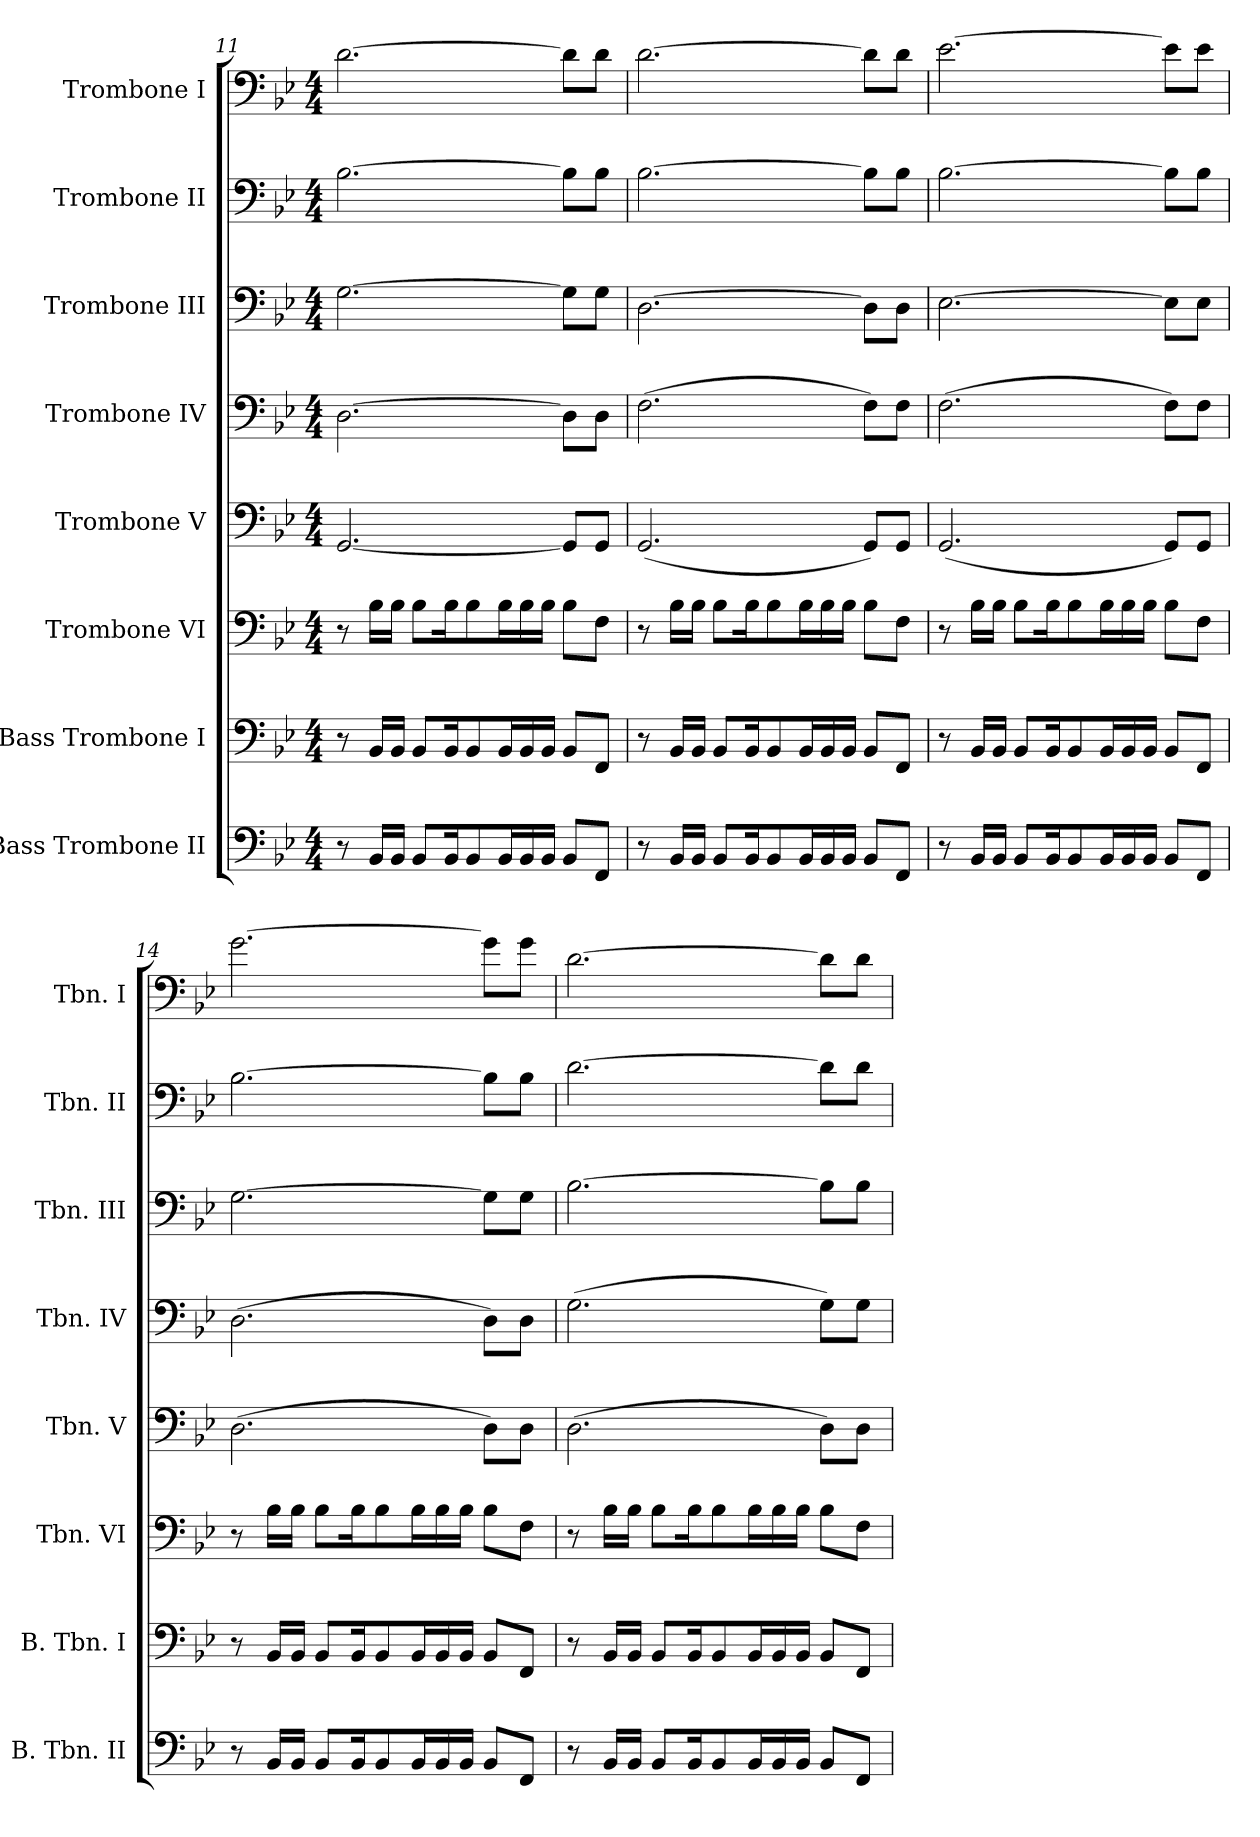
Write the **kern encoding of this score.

**kern	**kern	**kern	**kern	**kern	**kern	**kern	**kern
*part8	*part7	*part6	*part5	*part4	*part3	*part2	*part1
*staff8	*staff7	*staff6	*staff5	*staff4	*staff3	*staff2	*staff1
*I"Bass Trombone II	*I"Bass Trombone I	*I"Trombone VI	*I"Trombone V	*I"Trombone IV	*I"Trombone III	*I"Trombone II	*I"Trombone I
*I'B. Tbn. II	*I'B. Tbn. I	*I'Tbn. VI	*I'Tbn. V	*I'Tbn. IV	*I'Tbn. III	*I'Tbn. II	*I'Tbn. I
*clefF4	*clefF4	*clefF4	*clefF4	*clefF4	*clefF4	*clefF4	*clefF4
*k[b-e-]	*k[b-e-]	*k[b-e-]	*k[b-e-]	*k[b-e-]	*k[b-e-]	*k[b-e-]	*k[b-e-]
*M4/4	*M4/4	*M4/4	*M4/4	*M4/4	*M4/4	*M4/4	*M4/4
=11	=11	=11	=11	=11	=11	=11	=11
8r	8r	8r	[2.GG/	[2.D\	[2.G\	[2.B-\	[2.d\
16BB-/LL	16BB-/LL	16B-\LL	.	.	.	.	.
16BB-/JJ	16BB-/JJ	16B-\JJ	.	.	.	.	.
8BB-/L	8BB-/L	8B-\L	.	.	.	.	.
16BB-/K	16BB-/K	16B-\K	.	.	.	.	.
8BB-/	8BB-/	8B-\	.	.	.	.	.
16BB-/L	16BB-/L	16B-\L	.	.	.	.	.
16BB-/	16BB-/	16B-\	.	.	.	.	.
16BB-/JJ	16BB-/JJ	16B-\JJ	.	.	.	.	.
8BB-/L	8BB-/L	8B-\L	8GG/L]	8D\L]	8G\L]	8B-\L]	8d\L]
8FF/J	8FF/J	8F\J	8GG/J	8D\J	8G\J	8B-\J	8d\J
!!LO:PB:g=z
=12	=12	=12	=12	=12	=12	=12	=12
8r	8r	8r	(2.GG/	(2.F\	[2.D\	[2.B-\	[2.d\
16BB-/LL	16BB-/LL	16B-\LL	.	.	.	.	.
16BB-/JJ	16BB-/JJ	16B-\JJ	.	.	.	.	.
8BB-/L	8BB-/L	8B-\L	.	.	.	.	.
16BB-/K	16BB-/K	16B-\K	.	.	.	.	.
8BB-/	8BB-/	8B-\	.	.	.	.	.
16BB-/L	16BB-/L	16B-\L	.	.	.	.	.
16BB-/	16BB-/	16B-\	.	.	.	.	.
16BB-/JJ	16BB-/JJ	16B-\JJ	.	.	.	.	.
8BB-/L	8BB-/L	8B-\L	8GG/L)	8F\L)	8D\L]	8B-\L]	8d\L]
8FF/J	8FF/J	8F\J	8GG/J	8F\J	8D\J	8B-\J	8d\J
=13	=13	=13	=13	=13	=13	=13	=13
8r	8r	8r	(2.GG/	(2.F\	[2.E-\	[2.B-\	[2.e-\
16BB-/LL	16BB-/LL	16B-\LL	.	.	.	.	.
16BB-/JJ	16BB-/JJ	16B-\JJ	.	.	.	.	.
8BB-/L	8BB-/L	8B-\L	.	.	.	.	.
16BB-/K	16BB-/K	16B-\K	.	.	.	.	.
8BB-/	8BB-/	8B-\	.	.	.	.	.
16BB-/L	16BB-/L	16B-\L	.	.	.	.	.
16BB-/	16BB-/	16B-\	.	.	.	.	.
16BB-/JJ	16BB-/JJ	16B-\JJ	.	.	.	.	.
8BB-/L	8BB-/L	8B-\L	8GG/L)	8F\L)	8E-\L]	8B-\L]	8e-\L]
8FF/J	8FF/J	8F\J	8GG/J	8F\J	8E-\J	8B-\J	8e-\J
=14	=14	=14	=14	=14	=14	=14	=14
8r	8r	8r	(2.D\	(2.D\	[2.G\	[2.B-\	[2.g\
16BB-/LL	16BB-/LL	16B-\LL	.	.	.	.	.
16BB-/JJ	16BB-/JJ	16B-\JJ	.	.	.	.	.
8BB-/L	8BB-/L	8B-\L	.	.	.	.	.
16BB-/K	16BB-/K	16B-\K	.	.	.	.	.
8BB-/	8BB-/	8B-\	.	.	.	.	.
16BB-/L	16BB-/L	16B-\L	.	.	.	.	.
16BB-/	16BB-/	16B-\	.	.	.	.	.
16BB-/JJ	16BB-/JJ	16B-\JJ	.	.	.	.	.
8BB-/L	8BB-/L	8B-\L	8D\L)	8D\L)	8G\L]	8B-\L]	8g\L]
8FF/J	8FF/J	8F\J	8D\J	8D\J	8G\J	8B-\J	8g\J
!!LO:PB:g=z
=15	=15	=15	=15	=15	=15	=15	=15
8r	8r	8r	(2.D\	(2.G\	[2.B-\	[2.d\	[2.d\
16BB-/LL	16BB-/LL	16B-\LL	.	.	.	.	.
16BB-/JJ	16BB-/JJ	16B-\JJ	.	.	.	.	.
8BB-/L	8BB-/L	8B-\L	.	.	.	.	.
16BB-/K	16BB-/K	16B-\K	.	.	.	.	.
8BB-/	8BB-/	8B-\	.	.	.	.	.
16BB-/L	16BB-/L	16B-\L	.	.	.	.	.
16BB-/	16BB-/	16B-\	.	.	.	.	.
16BB-/JJ	16BB-/JJ	16B-\JJ	.	.	.	.	.
8BB-/L	8BB-/L	8B-\L	8D\L)	8G\L)	8B-\L]	8d\L]	8d\L]
8FF/J	8FF/J	8F\J	8D\J	8G\J	8B-\J	8d\J	8d\J
=	=	=	=	=	=	=	=
*-	*-	*-	*-	*-	*-	*-	*-
